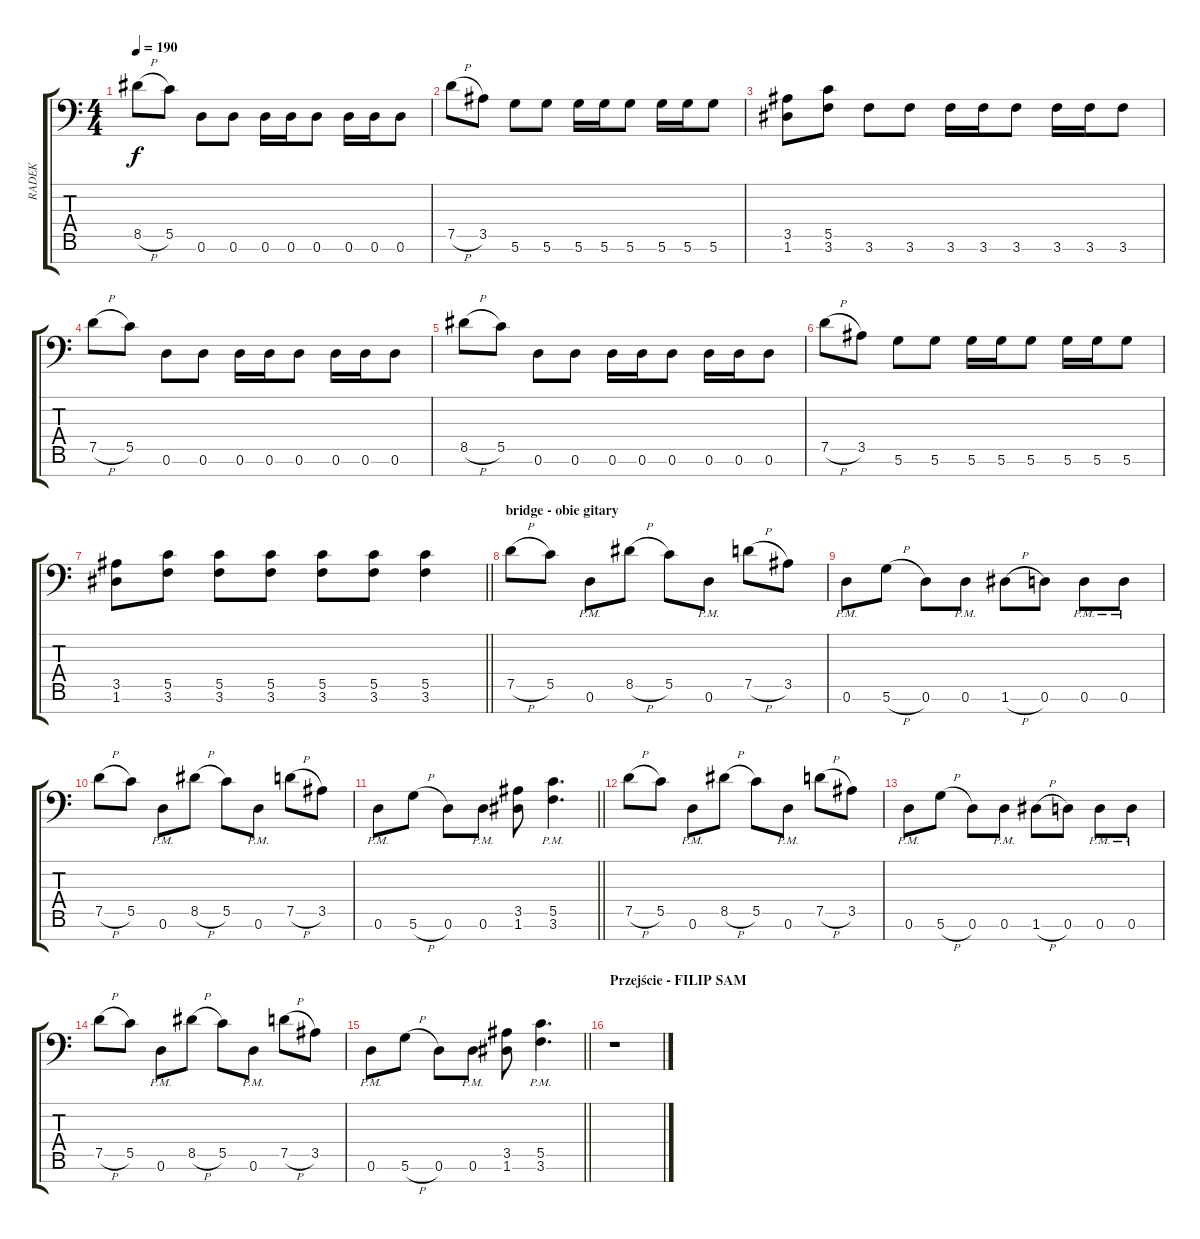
\track ("RADEK" "RADEK") {instrument distortionguitar}
\staff {score tabs}
\tuning (D4 A3 F3 C3 G2 D2 A1) {hide}
\ts (4 4)
\tempo 190
\clef f4
\ks c
8.5{h}.8{dy f} 5.5.8 0.6.8 0.6.8 0.6.16 0.6.16 0.6.8 0.6.16 0.6.16 0.6.8 |
7.5{h}.8 3.5.8 5.6.8 5.6.8 5.6.16 5.6.16 5.6.8 5.6.16 5.6.16 5.6.8 |
(3.5 1.6).8 (5.5 3.6).8 3.6.8 3.6.8 3.6.16 3.6.16 3.6.8 3.6.16 3.6.16 3.6.8 |
7.5{h}.8 5.5.8 0.6.8 0.6.8 0.6.16 0.6.16 0.6.8 0.6.16 0.6.16 0.6.8 |
8.5{h}.8 5.5.8 0.6.8 0.6.8 0.6.16 0.6.16 0.6.8 0.6.16 0.6.16 0.6.8 |
7.5{h}.8 3.5.8 5.6.8 5.6.8 5.6.16 5.6.16 5.6.8 5.6.16 5.6.16 5.6.8 |
\barLineRight lightlight
(3.5 1.6).8 (5.5 3.6).8 (5.5 3.6).8 (5.5 3.6).8 (5.5 3.6).8 (5.5 3.6).8 (5.5 3.6).4 |
\section ("" "bridge - obie gitary")
7.5{h}.8 5.5.8 0.6{pm}.8 8.5{h}.8 5.5.8 0.6{pm}.8 7.5{h}.8 3.5.8 |
0.6{pm}.8 5.6{h}.8 0.6.8 0.6{pm}.8 1.6{h}.8 0.6.8 0.6{pm}.8 0.6{pm}.8 |
7.5{h}.8 5.5.8 0.6{pm}.8 8.5{h}.8 5.5.8 0.6{pm}.8 7.5{h}.8 3.5.8 |
\barLineRight lightlight
0.6{pm}.8 5.6{h}.8 0.6.8 0.6{pm}.8 (3.5 1.6).8 (5.5 3.6{pm}).4{d} |
7.5{h}.8 5.5.8 0.6{pm}.8 8.5{h}.8 5.5.8 0.6{pm}.8 7.5{h}.8 3.5.8 |
0.6{pm}.8 5.6{h}.8 0.6.8 0.6{pm}.8 1.6{h}.8 0.6.8 0.6{pm}.8 0.6{pm}.8 |
7.5{h}.8 5.5.8 0.6{pm}.8 8.5{h}.8 5.5.8 0.6{pm}.8 7.5{h}.8 3.5.8 |
\barLineRight lightlight
0.6{pm}.8 5.6{h}.8 0.6.8 0.6{pm}.8 (3.5 1.6).8 (5.5 3.6{pm}).4{d} |
\section ("" "Przejście - FILIP SAM")
r.1
